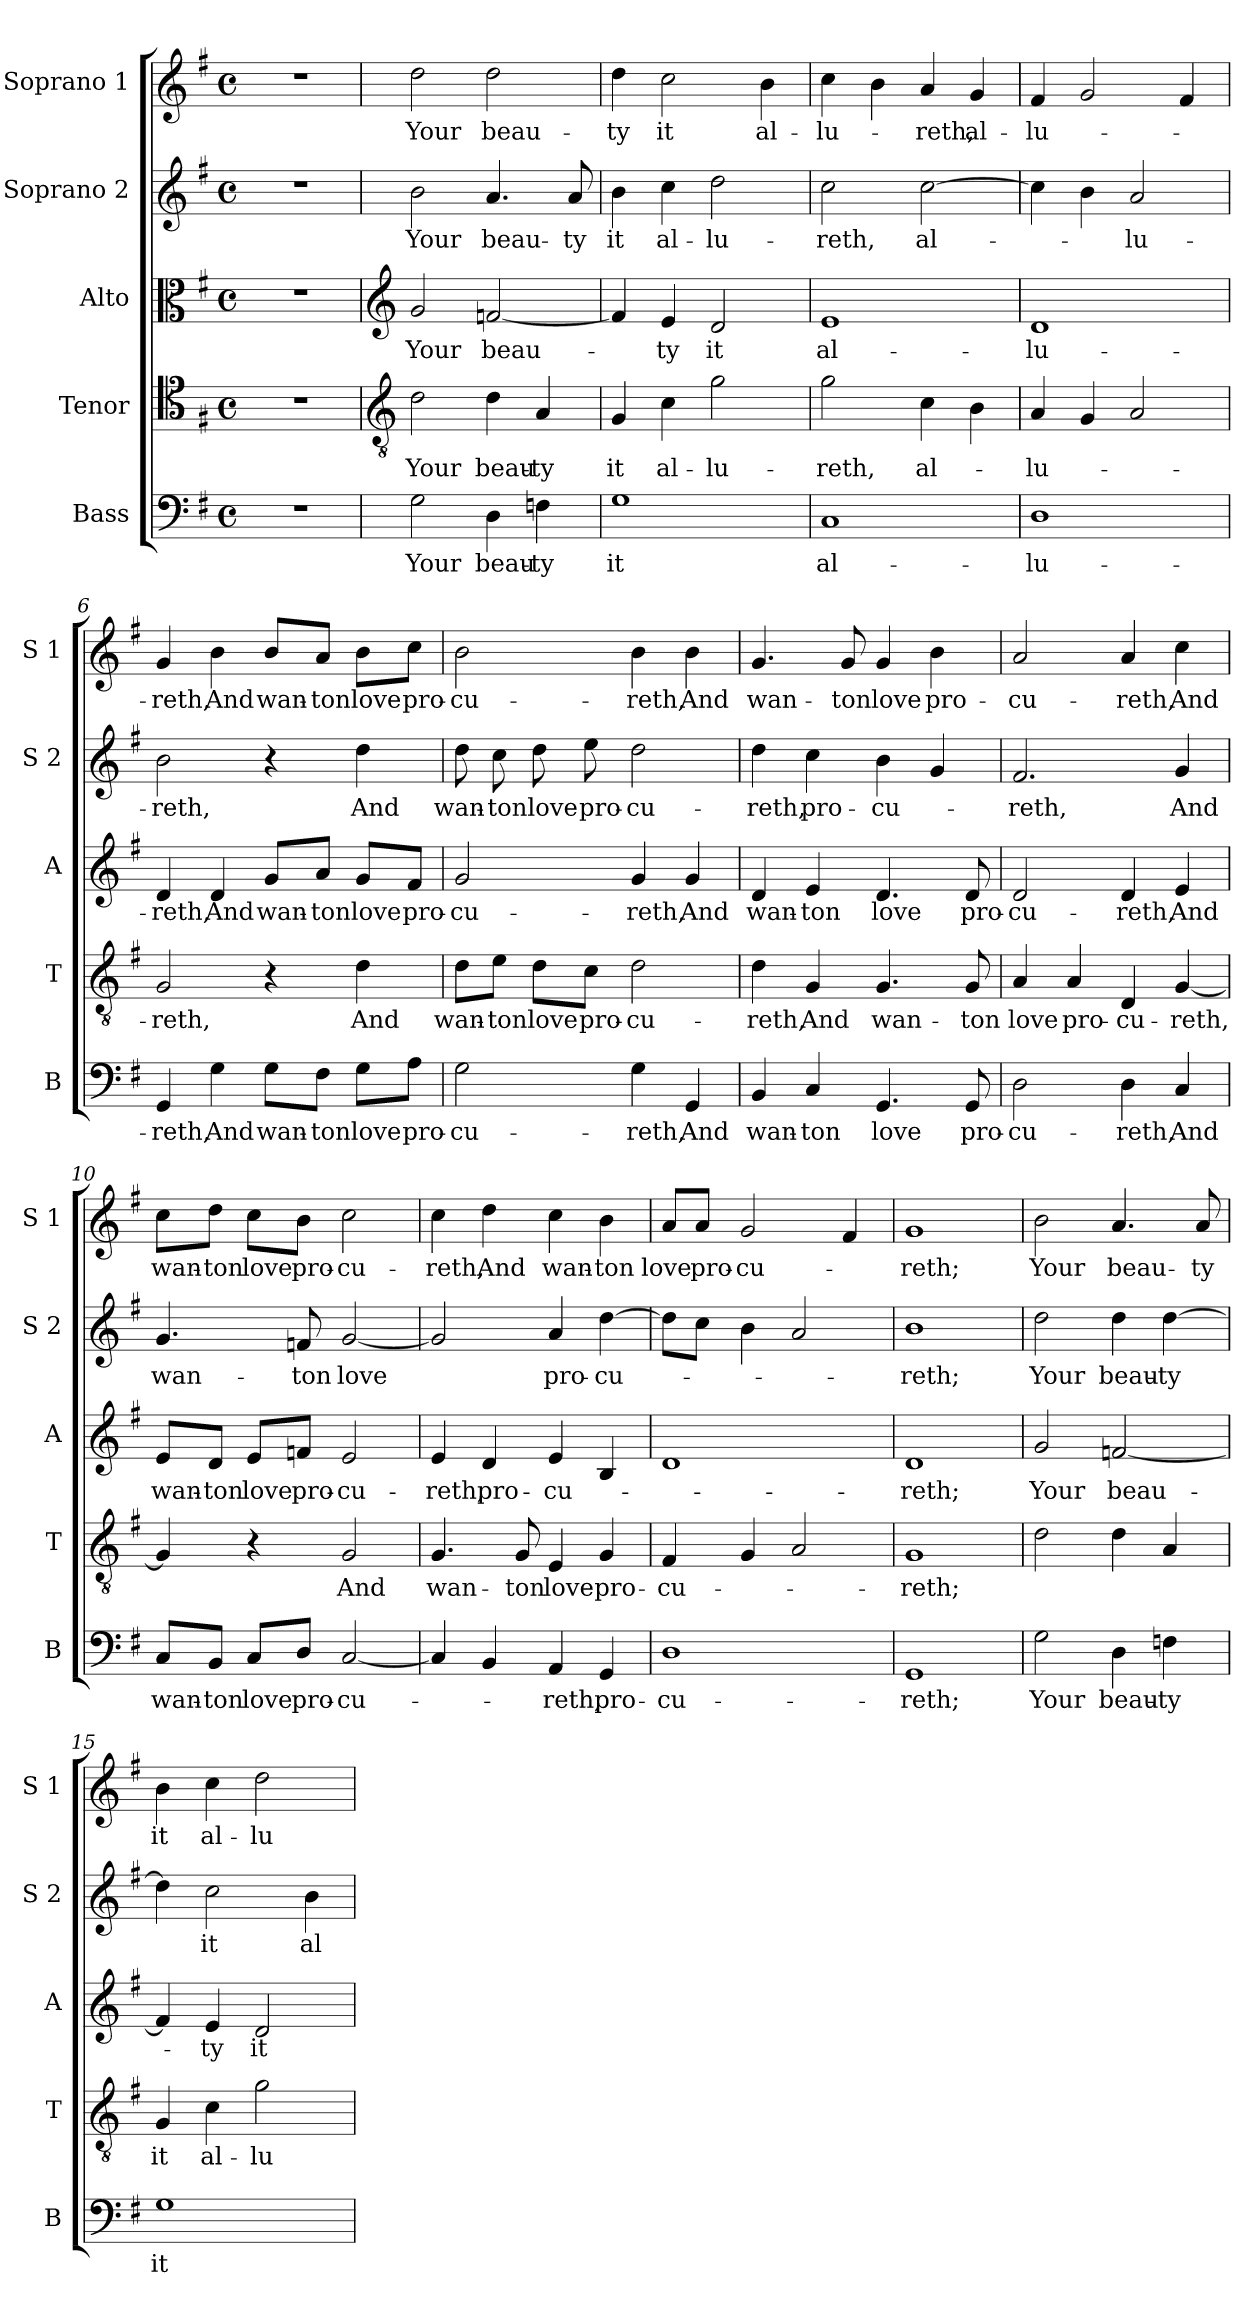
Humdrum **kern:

**kern	**text	**kern	**text	**kern	**text	**kern	**text	**kern	**text
*part5	*part5	*part4	*part4	*part3	*part3	*part2	*part2	*part1	*part1
*staff5	*staff5	*staff4	*staff4	*staff3	*staff3	*staff2	*staff2	*staff1	*staff1
*I"Bass	*	*I"Tenor	*	*I"Alto	*	*I"Soprano 2	*	*I"Soprano 1	*
*I'B	*	*I'T	*	*I'A	*	*I'S 2	*	*I'S 1	*
*clefF4	*	*clefC4	*	*clefC3	*	*clefG2	*	*clefG2	*
*k[f#]	*	*k[f#]	*	*k[f#]	*	*k[f#]	*	*k[f#]	*
*G:	*	*G:	*	*G:	*	*G:	*	*G:	*
*M4/4	*	*M4/4	*	*M4/4	*	*M4/4	*	*M4/4	*
*met(c)	*	*met(c)	*	*met(c)	*	*met(c)	*	*met(c)	*
=1	=1	=1	=1	=1	=1	=1	=1	=1	=1
1r	.	1r	.	1r	.	1r	.	1r	.
=2	=2	=2	=2	=2	=2	=2	=2	=2	=2
*	*	*clefGv2	*	*clefG2	*	*	*	*	*
!	!LO:LY:b	!	!LO:LY:b	!	!LO:LY:b	!	!LO:LY:b	!	!LO:LY:b
2G\	Your	2d\	Your	2g/	Your	2b\	Your	2dd\	Your
!	!LO:LY:b	!	!LO:LY:b	!	!LO:LY:b	!	!LO:LY:b	!	!LO:LY:b
4D\	beau-	4d\	beau-	[2fn/	beau-	4.a/	beau-	2dd\	beau-
!	!LO:LY:b	!	!LO:LY:b	!	!	!	!	!	!
4Fn\	-ty	4A/	-ty	.	.	.	.	.	.
!	!	!	!	!	!	!	!LO:LY:b	!	!
.	.	.	.	.	.	8a/	-ty	.	.
=3	=3	=3	=3	=3	=3	=3	=3	=3	=3
!	!LO:LY:b	!	!LO:LY:b	!	!	!	!LO:LY:b	!	!LO:LY:b
1G	it	4G/	it	4f/]	.	4b\	it	4dd\	-ty
!	!	!	!LO:LY:b	!	!LO:LY:b	!	!LO:LY:b	!	!LO:LY:b
.	.	4c\	al-	4e/	-ty	4cc\	al-	2cc\	it
!	!	!	!LO:LY:b	!	!LO:LY:b	!	!LO:LY:b	!	!
.	.	2g\	-lu-	2d/	it	2dd\	-lu-	.	.
!	!	!	!	!	!	!	!	!	!LO:LY:b
.	.	.	.	.	.	.	.	4b\	al-
=4	=4	=4	=4	=4	=4	=4	=4	=4	=4
!	!LO:LY:b	!	!LO:LY:b	!	!LO:LY:b	!	!LO:LY:b	!	!LO:LY:b
1C	al-	2g\	-reth,	1e	al-	2cc\	-reth,	4cc\	-lu-
.	.	.	.	.	.	.	.	4b\	.
!	!	!	!LO:LY:b	!	!	!	!LO:LY:b	!	!LO:LY:b
.	.	4c\	al-	.	.	[2cc\	al-	4a/	-reth,
!	!	!	!	!	!	!	!	!	!LO:LY:b
.	.	4B\	.	.	.	.	.	4g/	al-
=5	=5	=5	=5	=5	=5	=5	=5	=5	=5
!	!LO:LY:b	!	!LO:LY:b	!	!LO:LY:b	!	!	!	!LO:LY:b
1D	-lu-	4A/	-lu-	1d	-lu-	4cc\]	.	4f#/	-lu-
.	.	4G/	.	.	.	4b\	.	2g/	.
!	!	!	!	!	!	!	!LO:LY:b	!	!
.	.	2A/	.	.	.	2a/	-lu-	.	.
.	.	.	.	.	.	.	.	4f#/	.
=6	=6	=6	=6	=6	=6	=6	=6	=6	=6
!	!LO:LY:b	!	!LO:LY:b	!	!LO:LY:b	!	!LO:LY:b	!	!LO:LY:b
4GG/	-reth,	2G/	-reth,	4d/	-reth,	2b\	-reth,	4g/	-reth,
!	!LO:LY:b	!	!	!	!LO:LY:b	!	!	!	!LO:LY:b
4G\	And	.	.	4d/	And	.	.	4b\	And
!	!LO:LY:b	!	!	!	!LO:LY:b	!	!	!	!LO:LY:b
8G\L	wan-	4r	.	8g/L	wan-	4r	.	8b/L	wan-
!	!LO:LY:b	!	!	!	!LO:LY:b	!	!	!	!LO:LY:b
8F#\J	-ton	.	.	8a/J	-ton	.	.	8a/J	-ton
!	!LO:LY:b	!	!LO:LY:b	!	!LO:LY:b	!	!LO:LY:b	!	!LO:LY:b
8G\L	love	4d\	And	8g/L	love	4dd\	And	8b\L	love
!	!LO:LY:b	!	!	!	!LO:LY:b	!	!	!	!LO:LY:b
8A\J	pro-	.	.	8f#/J	pro-	.	.	8cc\J	pro-
!!LO:LB:g=z
=7	=7	=7	=7	=7	=7	=7	=7	=7	=7
!	!LO:LY:b	!	!LO:LY:b	!	!LO:LY:b	!	!LO:LY:b	!	!LO:LY:b
2G\	-cu-	8d\L	wan-	2g/	-cu-	8dd\	wan-	2b\	-cu-
!	!	!	!LO:LY:b	!	!	!	!LO:LY:b	!	!
.	.	8e\J	-ton	.	.	8cc\	-ton	.	.
!	!	!	!LO:LY:b	!	!	!	!LO:LY:b	!	!
.	.	8d\L	love	.	.	8dd\	love	.	.
!	!	!	!LO:LY:b	!	!	!	!LO:LY:b	!	!
.	.	8c\J	pro-	.	.	8ee\	pro-	.	.
!	!LO:LY:b	!	!LO:LY:b	!	!LO:LY:b	!	!LO:LY:b	!	!LO:LY:b
4G\	-reth,	2d\	-cu-	4g/	-reth,	2dd\	-cu-	4b\	-reth,
!	!LO:LY:b	!	!	!	!LO:LY:b	!	!	!	!LO:LY:b
4GG/	And	.	.	4g/	And	.	.	4b\	And
=8	=8	=8	=8	=8	=8	=8	=8	=8	=8
!	!LO:LY:b	!	!LO:LY:b	!	!LO:LY:b	!	!LO:LY:b	!	!LO:LY:b
4BB/	wan-	4d\	-reth,	4d/	wan-	4dd\	-reth,	4.g/	wan-
!	!LO:LY:b	!	!LO:LY:b	!	!LO:LY:b	!	!LO:LY:b	!	!
4C/	-ton	4G/	And	4e/	-ton	4cc\	pro-	.	.
!	!	!	!	!	!	!	!	!	!LO:LY:b
.	.	.	.	.	.	.	.	8g/	-ton
!	!LO:LY:b	!	!LO:LY:b	!	!LO:LY:b	!	!LO:LY:b	!	!LO:LY:b
4.GG/	love	4.G/	wan-	4.d/	love	4b\	-cu-	4g/	love
!	!	!	!	!	!	!	!	!	!LO:LY:b
.	.	.	.	.	.	4g/	.	4b\	pro-
!	!LO:LY:b	!	!LO:LY:b	!	!LO:LY:b	!	!	!	!
8GG/	pro-	8G/	-ton	8d/	pro-	.	.	.	.
=9	=9	=9	=9	=9	=9	=9	=9	=9	=9
!	!LO:LY:b	!	!LO:LY:b	!	!LO:LY:b	!	!LO:LY:b	!	!LO:LY:b
2D\	-cu-	4A/	love	2d/	-cu-	2.f#/	-reth,	2a/	-cu-
!	!	!	!LO:LY:b	!	!	!	!	!	!
.	.	4A/	pro-	.	.	.	.	.	.
!	!LO:LY:b	!	!LO:LY:b	!	!LO:LY:b	!	!	!	!LO:LY:b
4D\	-reth,	4D/	-cu-	4d/	-reth,	.	.	4a/	-reth,
!	!LO:LY:b	!	!LO:LY:b	!	!LO:LY:b	!	!LO:LY:b	!	!LO:LY:b
4C/	And	[4G/	-reth,	4e/	And	4g/	And	4cc\	And
=10	=10	=10	=10	=10	=10	=10	=10	=10	=10
!	!LO:LY:b	!	!	!	!LO:LY:b	!	!LO:LY:b	!	!LO:LY:b
8C/L	wan-	4G/]	.	8e/L	wan-	4.g/	wan-	8cc\L	wan-
!	!LO:LY:b	!	!	!	!LO:LY:b	!	!	!	!LO:LY:b
8BB/J	-ton	.	.	8d/J	-ton	.	.	8dd\J	-ton
!	!LO:LY:b	!	!	!	!LO:LY:b	!	!	!	!LO:LY:b
8C/L	love	4r	.	8e/L	love	.	.	8cc\L	love
!	!LO:LY:b	!	!	!	!LO:LY:b	!	!LO:LY:b	!	!LO:LY:b
8D/J	pro-	.	.	8fn/J	pro-	8fn/	-ton	8b\J	pro-
!	!LO:LY:b	!	!LO:LY:b	!	!LO:LY:b	!	!LO:LY:b	!	!LO:LY:b
[2C/	-cu-	2G/	And	2e/	-cu-	[2g/	love	2cc\	-cu-
!!LO:PB:g=z
=11	=11	=11	=11	=11	=11	=11	=11	=11	=11
!	!	!	!LO:LY:b	!	!LO:LY:b	!	!	!	!LO:LY:b
4C/]	.	4.G/	wan-	4e/	-reth,	2g/]	.	4cc\	-reth,
!	!	!	!	!	!LO:LY:b	!	!	!	!LO:LY:b
4BB/	.	.	.	4d/	pro-	.	.	4dd\	And
!	!	!	!LO:LY:b	!	!	!	!	!	!
.	.	8G/	-ton	.	.	.	.	.	.
!	!LO:LY:b	!	!LO:LY:b	!	!LO:LY:b	!	!LO:LY:b	!	!LO:LY:b
4AA/	-reth,	4E/	love	4e/	-cu-	4a/	pro-	4cc\	wan-
!	!LO:LY:b	!	!LO:LY:b	!	!	!	!LO:LY:b	!	!LO:LY:b
4GG/	pro-	4G/	pro-	4B/	.	[4dd\	-cu-	4b\	-ton
=12	=12	=12	=12	=12	=12	=12	=12	=12	=12
!	!LO:LY:b	!	!LO:LY:b	!	!	!	!	!	!LO:LY:b
1D	-cu-	4F#/	-cu-	1d	.	8dd\L]	.	8a/L	love
!	!	!	!	!	!	!	!	!	!LO:LY:b
.	.	.	.	.	.	8cc\J	.	8a/J	pro-
!	!	!	!	!	!	!	!	!	!LO:LY:b
.	.	4G/	.	.	.	4b\	.	2g/	-cu-
.	.	2A/	.	.	.	2a/	.	.	.
.	.	.	.	.	.	.	.	4f#/	.
=13	=13	=13	=13	=13	=13	=13	=13	=13	=13
!	!LO:LY:b	!	!LO:LY:b	!	!LO:LY:b	!	!LO:LY:b	!	!LO:LY:b
1GG	-reth;	1G	-reth;	1d	-reth;	1b	-reth;	1g	-reth;
=14	=14	=14	=14	=14	=14	=14	=14	=14	=14
!	!LO:LY:b	!	!	!	!LO:LY:b	!	!LO:LY:b	!	!LO:LY:b
2G\	Your	2d\	.	2g/	Your	2dd\	Your	2b\	Your
!	!LO:LY:b	!	!	!	!LO:LY:b	!	!LO:LY:b	!	!LO:LY:b
4D\	beau-	4d\	.	[2fn/	beau-	4dd\	beau-	4.a/	beau-
!	!LO:LY:b	!	!	!	!	!	!LO:LY:b	!	!
4Fn\	-ty	4A/	.	.	.	[4dd\	-ty	.	.
!	!	!	!	!	!	!	!	!	!LO:LY:b
.	.	.	.	.	.	.	.	8a/	-ty
=15	=15	=15	=15	=15	=15	=15	=15	=15	=15
!	!LO:LY:b	!	!LO:LY:b	!	!	!	!	!	!LO:LY:b
1G	it	4G/	it	4f/]	.	4dd\]	.	4b\	it
!	!	!	!LO:LY:b	!	!LO:LY:b	!	!LO:LY:b	!	!LO:LY:b
.	.	4c\	al-	4e/	-ty	2cc\	it	4cc\	al-
!	!	!	!LO:LY:b	!	!LO:LY:b	!	!	!	!LO:LY:b
.	.	2g\	-lu-	2d/	it	.	.	2dd\	-lu-
!	!	!	!	!	!	!	!LO:LY:b	!	!
.	.	.	.	.	.	4b\	al-	.	.
=	=	=	=	=	=	=	=	=	=
*-	*-	*-	*-	*-	*-	*-	*-	*-	*-
